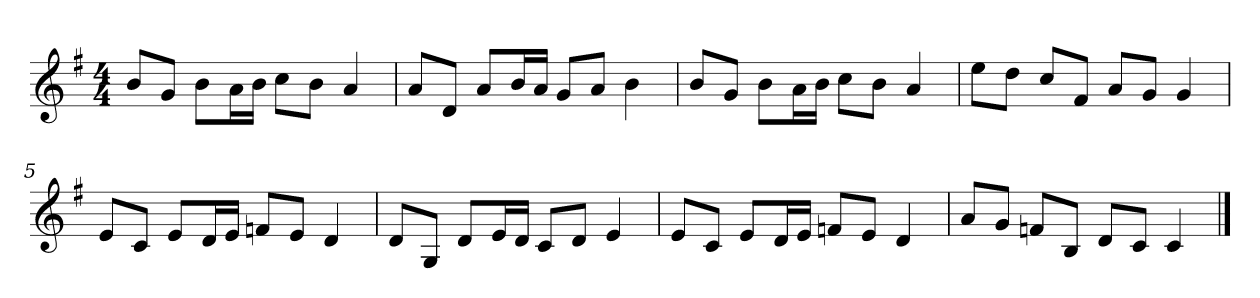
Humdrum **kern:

**kern
*part1
*staff1
*clefG2
*k[f#]
*G:
*M4/4
*MM120
=1
8b/L
8g/J
8b\L
16a\L
16b\JJ
8cc\L
8b\J
4a
=2
8a/L
8d/J
8a/L
16b/L
16a/JJ
8g/L
8a/J
4b
=3
8b/L
8g/J
8b\L
16a\L
16b\JJ
8cc\L
8b\J
4a
=4
8ee\L
8dd\J
8cc/L
8f#/J
8a/L
8g/J
4g
=5
8e/L
8c/J
8e/L
16d/L
16e/JJ
8fn/L
8e/J
4d
=6
8d/L
8G/J
8d/L
16e/L
16d/JJ
8c/L
8d/J
4e
=7
8e/L
8c/J
8e/L
16d/L
16e/JJ
8fn/L
8e/J
4d
=8
8a/L
8g/J
8fn/L
8B/J
8d/L
8c/J
4c
==
*-
